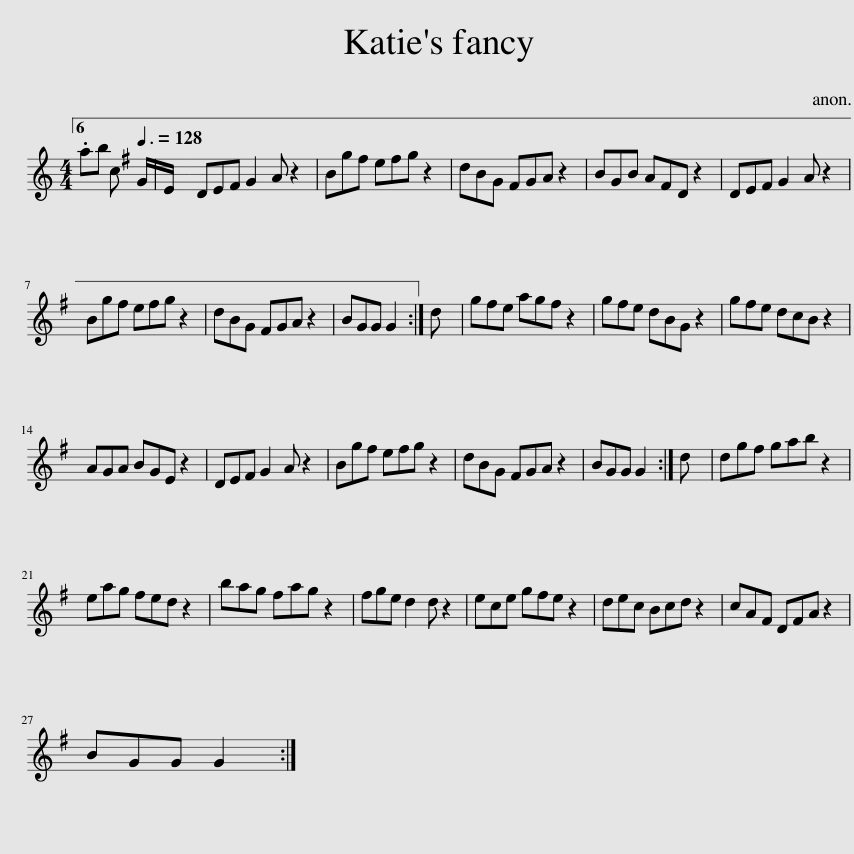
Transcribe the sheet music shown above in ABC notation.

X:1
L:1/8
M:4/4
I:linebreak $
K:C
V:1 treble
V:1
 .ab c[Q:3/8=128] G/E/ | DE^F G2 A z2 | Bg^f efg z2 | dBG ^FGA z2 | BGB A^FD z2 | %5
 DE^F G2 A z2 |$ Bg^f efg z2 | dBG ^FGA z2 | BGG G2 :| d | %10
 g^fe agf z2 | g^fe dBG z2 | g^fe dcB z2 |$ AGA BGE z2 | DE^F G2 A z2 | %15
 Bg^f efg z2 | dBG ^FGA z2 | BGG G2 :| d | dg^f gab z2 |$ %20
 eag ^fed z2 | bag ^fag z2 | ^fge d2 d z2 | ece g^fe z2 | dec Bcd z2 | %25
 cA^F DFA z2 |$ BGG G2 :| %27
